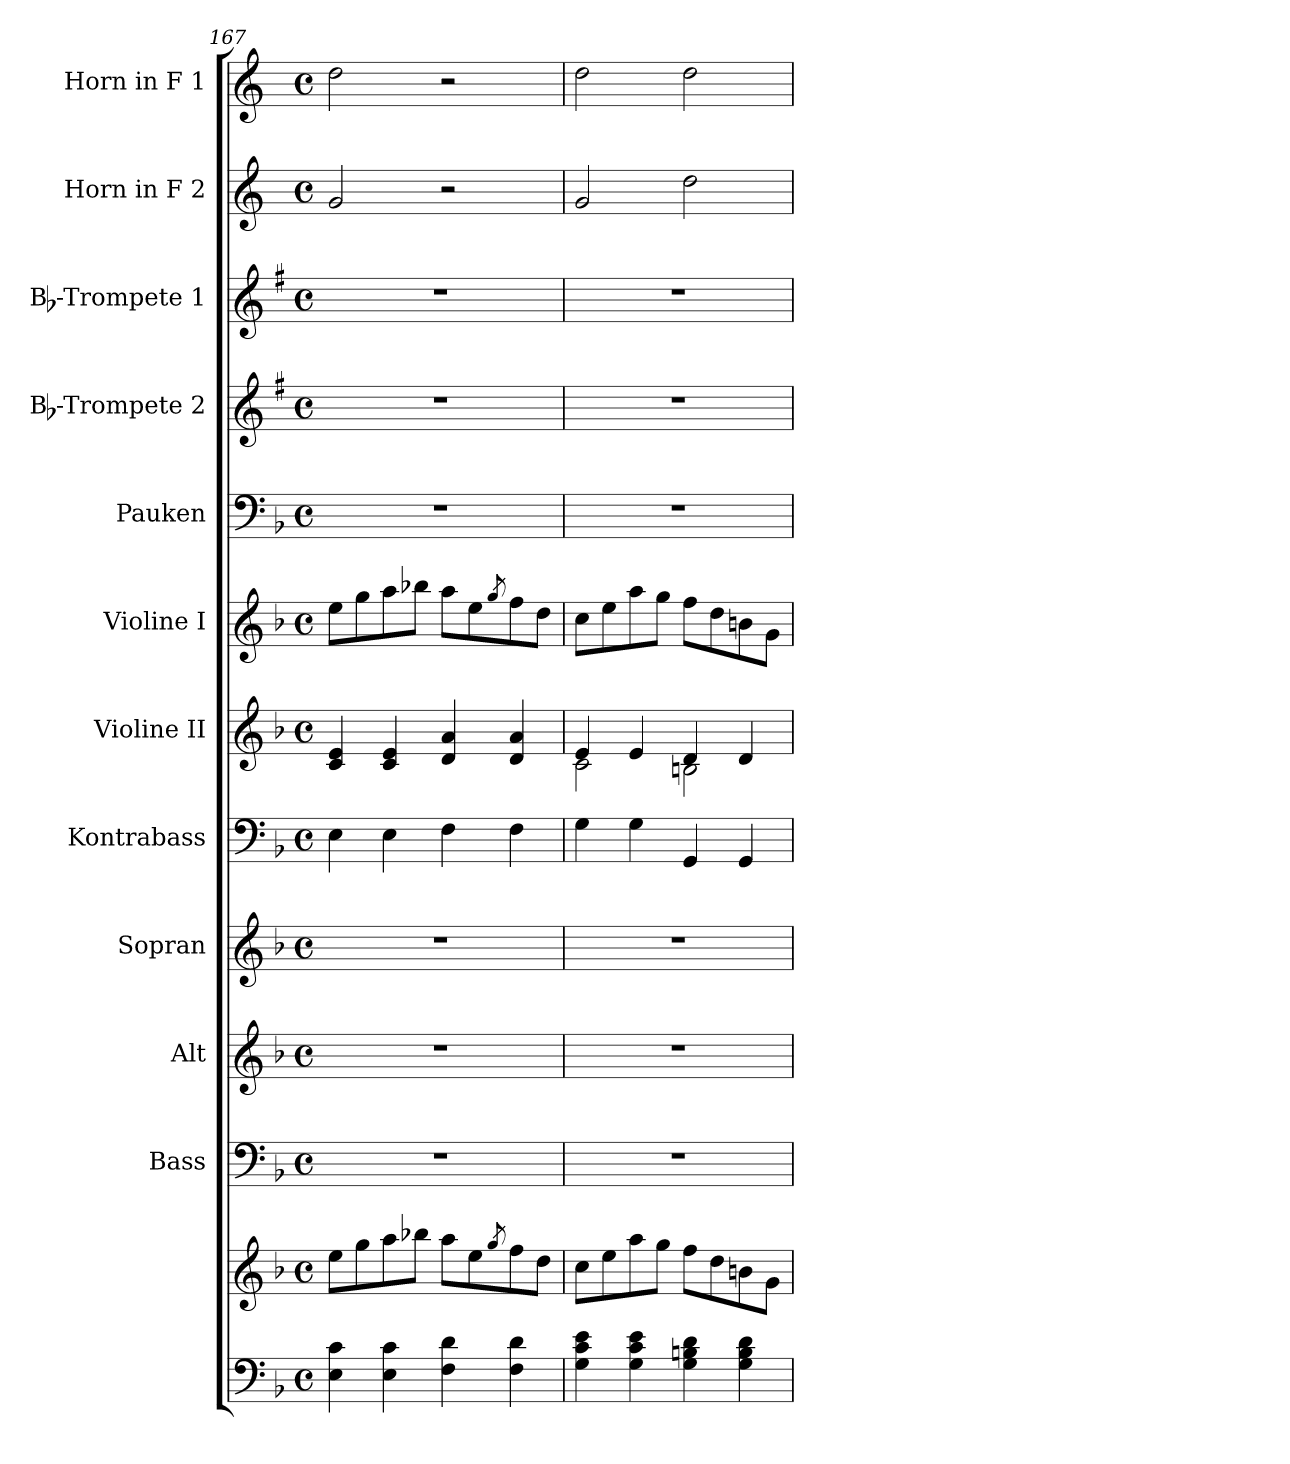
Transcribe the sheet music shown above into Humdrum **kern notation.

**kern	**kern	**kern	**kern	**kern	**kern	**kern	**kern	**kern	**kern	**kern	**kern	**kern
*part12	*part12	*part11	*part10	*part9	*part8	*part7	*part6	*part5	*part4	*part3	*part2	*part1
*staff13	*staff12	*staff11	*staff10	*staff9	*staff8	*staff7	*staff6	*staff5	*staff4	*staff3	*staff2	*staff1
*	*	*I"Bass	*I"Alt	*I"Sopran	*I"Kontrabass	*I"Violine II	*I"Violine I	*I"Pauken	*I"Bb-Trompete 2	*I"Bb-Trompete 1	*I"Horn in F 2	*I"Horn in F 1
*	*	*I'B.	*I'A.	*I'S.	*I'Kb.	*I'Vl. II	*I'Vl. I	*I'Pk.	*I'Bb Trp. 2	*I'Bb Trp. 1	*	*
*clefF4	*clefG2	*clefF4	*clefG2	*clefG2	*clefF4	*clefG2	*clefG2	*clefF4	*clefG2	*clefG2	*clefG2	*clefG2
*	*	*	*	*	*ITrd7c12	*	*	*	*ITrd1c2	*ITrd1c2	*ITrd4c7	*ITrd4c7
*k[b-]	*k[b-]	*k[b-]	*k[b-]	*k[b-]	*k[b-]	*k[b-]	*k[b-]	*k[b-]	*k[b-]	*k[b-]	*k[b-]	*k[b-]
*F:	*F:	*F:	*F:	*F:	*F:	*F:	*F:	*F:	*F:	*F:	*F:	*F:
*M4/4	*M4/4	*M4/4	*M4/4	*M4/4	*M4/4	*M4/4	*M4/4	*M4/4	*M4/4	*M4/4	*M4/4	*M4/4
*met(c)	*met(c)	*met(c)	*met(c)	*met(c)	*met(c)	*met(c)	*met(c)	*met(c)	*met(c)	*met(c)	*met(c)	*met(c)
=167	=167	=167	=167	=167	=167	=167	=167	=167	=167	=167	=167	=167
4E\ 4c\	8ee\L	1r	1r	1r	4EE\	4c/ 4e/	8ee\L	1r	1r	1r	2c/	2g\
.	8gg\	.	.	.	.	.	8gg\	.	.	.	.	.
4E\ 4c\	8aa\	.	.	.	4EE\	4c/ 4e/	8aa\	.	.	.	.	.
.	8bb-X\J	.	.	.	.	.	8bb-X\J	.	.	.	.	.
4F\ 4d\	8aa\L	.	.	.	4FF\	4d/ 4a/	8aa\L	.	.	.	2r	2r
.	8ee\	.	.	.	.	.	8ee\	.	.	.	.	.
.	8qgg/	.	.	.	.	.	8qgg/	.	.	.	.	.
4F\ 4d\	8ff\	.	.	.	4FF\	4d/ 4a/	8ff\	.	.	.	.	.
.	8dd\J	.	.	.	.	.	8dd\J	.	.	.	.	.
!!LO:PB:g=z
=168	=168	=168	=168	=168	=168	=168	=168	=168	=168	=168	=168	=168
*	*	*	*	*	*	*^	*	*	*	*	*	*
4G\ 4c\ 4e\	8cc\L	1r	1r	1r	4GG\	4e/	2c\	8cc\L	1r	1r	1r	2c/	2g\
.	8ee\	.	.	.	.	.	.	8ee\	.	.	.	.	.
4G\ 4c\ 4e\	8aa\	.	.	.	4GG\	4e/	.	8aa\	.	.	.	.	.
.	8gg\J	.	.	.	.	.	.	8gg\J	.	.	.	.	.
4G\ 4Bn\ 4d\	8ff\L	.	.	.	4GGG/	4d/	2Bn\	8ff\L	.	.	.	2g\	2g\
.	8dd\	.	.	.	.	.	.	8dd\	.	.	.	.	.
4G\ 4B\ 4d\	8bn\	.	.	.	4GGG/	4d/	.	8bn\	.	.	.	.	.
.	8g\J	.	.	.	.	.	.	8g\J	.	.	.	.	.
*	*	*	*	*	*	*v	*v	*	*	*	*	*	*
=	=	=	=	=	=	=	=	=	=	=	=	=
*-	*-	*-	*-	*-	*-	*-	*-	*-	*-	*-	*-	*-
